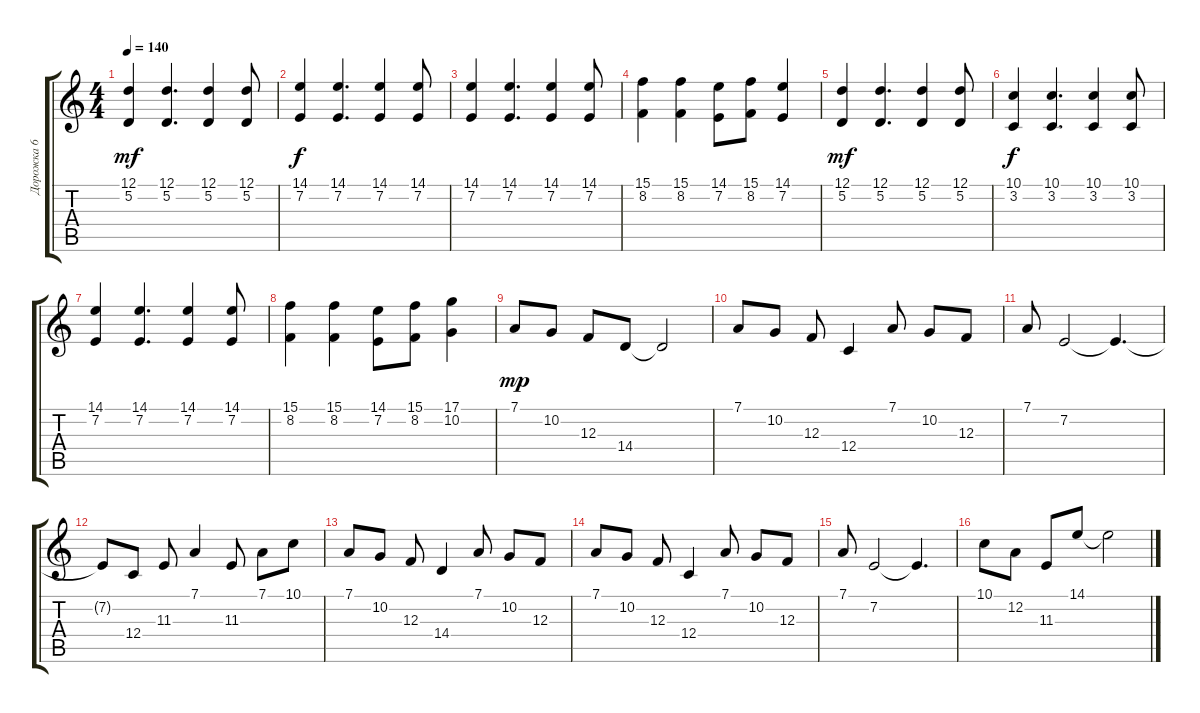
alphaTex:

\track ("Дорожка 6" "Дорожка 6") {instrument musicbox}
\staff {score tabs}
\tuning (D4 A3 F3 C3 G2 C2) {hide}
\ts (4 4)
\tempo 140
\clef g2
\ks c
(12.1 5.2).4{dy mf} (12.1 5.2).4{d} (12.1 5.2).4 (12.1 5.2).8 |
(14.1 7.2).4{dy f} (14.1 7.2).4{d} (14.1 7.2).4 (14.1 7.2).8 |
(14.1 7.2).4 (14.1 7.2).4{d} (14.1 7.2).4 (14.1 7.2).8 |
(15.1 8.2).4 (15.1 8.2).4 (14.1 7.2).8 (15.1 8.2).8 (14.1 7.2).4 |
(12.1 5.2).4{dy mf} (12.1 5.2).4{d} (12.1 5.2).4 (12.1 5.2).8 |
(10.1 3.2).4{dy f} (10.1 3.2).4{d} (10.1 3.2).4 (10.1 3.2).8 |
(14.1 7.2).4 (14.1 7.2).4{d} (14.1 7.2).4 (14.1 7.2).8 |
(15.1 8.2).4 (15.1 8.2).4 (14.1 7.2).8 (15.1 8.2).8 (17.1 10.2).4 |
7.1.8{dy mp instrument lead1square} 10.2.8 12.3.8 14.4.8 14.4{t}.2 |
7.1.8 10.2.8 12.3.8 12.4.4 7.1.8 10.2.8 12.3.8 |
7.1.8 7.2.2 7.2{t}.4{d} |
7.2{t}.8 12.4.8 11.3.8 7.1.4 11.3.8 7.1.8 10.1.8 |
7.1.8 10.2.8 12.3.8 14.4.4 7.1.8 10.2.8 12.3.8 |
7.1.8 10.2.8 12.3.8 12.4.4 7.1.8 10.2.8 12.3.8 |
7.1.8 7.2.2 7.2{t}.4{d} |
10.1.8 12.2.8 11.3.8 14.1.8 14.1{t}.2
